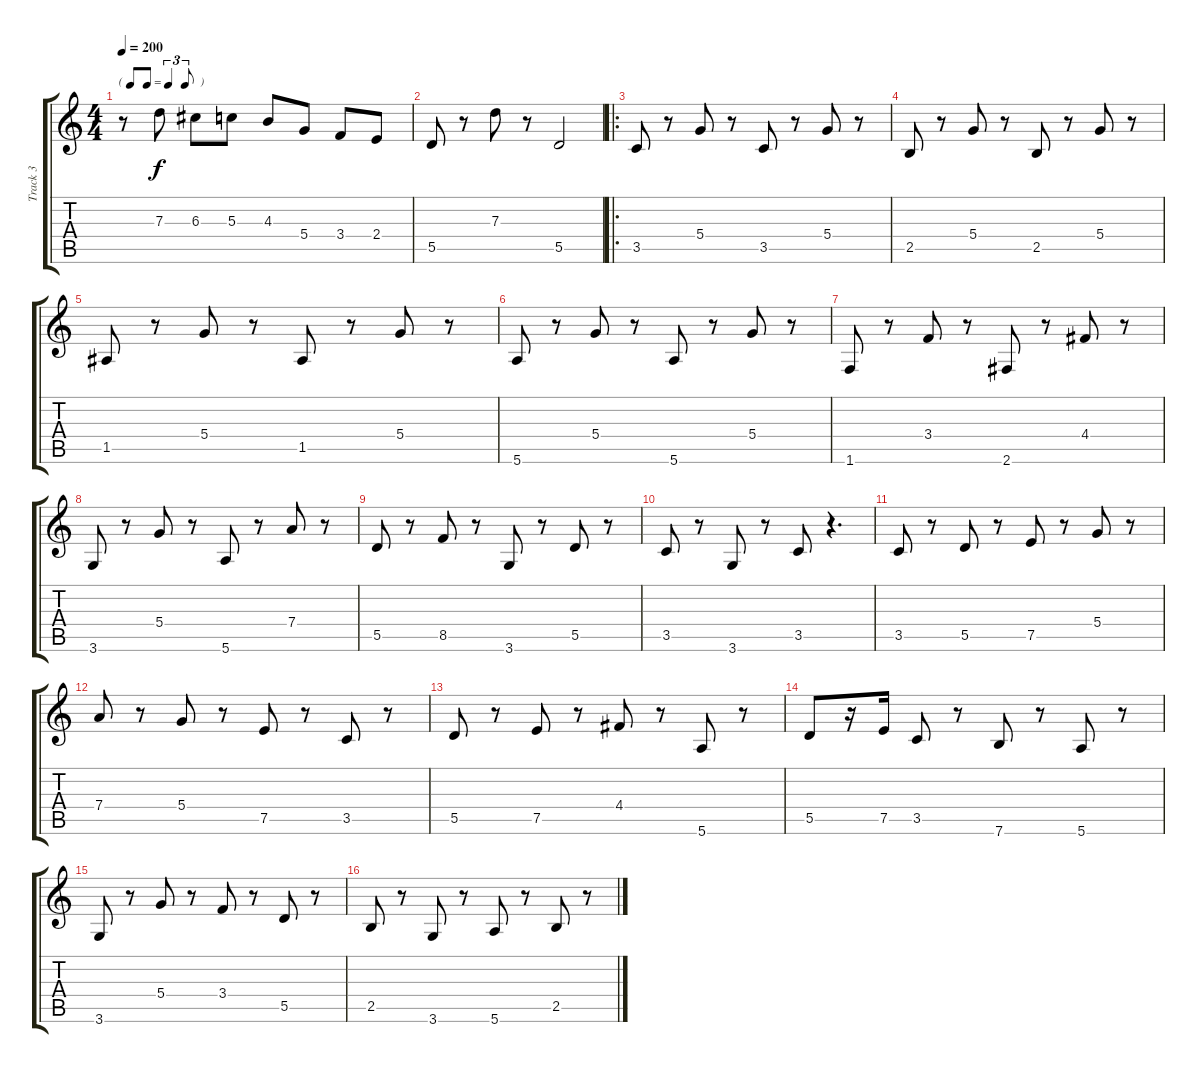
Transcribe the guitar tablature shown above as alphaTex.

\track ("Track 3" "Track 3") {instrument acousticbass}
\staff {score tabs}
\tuning (E4 B3 G3 D3 A2 E2) {hide}
\ts (4 4)
\tf triplet8th
\tempo 200
\clef g2
\ks c
r.8{dy f instrument acousticbass} 7.3.8 6.3.8 5.3.8 4.3.8 5.4.8 3.4.8 2.4.8 |
5.5.8 r.8 7.3.8 r.8 5.5.2 |
\ro
3.5.8 r.8 5.4.8 r.8 3.5.8 r.8 5.4.8 r.8 |
2.5.8 r.8 5.4.8 r.8 2.5.8 r.8 5.4.8 r.8 |
1.5.8 r.8 5.4.8 r.8 1.5.8 r.8 5.4.8 r.8 |
5.6.8 r.8 5.4.8 r.8 5.6.8 r.8 5.4.8 r.8 |
1.6.8 r.8 3.4.8 r.8 2.6.8 r.8 4.4.8 r.8 |
3.6.8 r.8 5.4.8 r.8 5.6.8 r.8 7.4.8 r.8 |
5.5.8 r.8 8.5.8 r.8 3.6.8 r.8 5.5.8 r.8 |
3.5.8 r.8 3.6.8 r.8 3.5.8 r.4{d} |
3.5.8 r.8 5.5.8 r.8 7.5.8 r.8 5.4.8 r.8 |
7.4.8 r.8 5.4.8 r.8 7.5.8 r.8 3.5.8 r.8 |
5.5.8 r.8 7.5.8 r.8 4.4.8 r.8 5.6.8 r.8 |
5.5.8 r.16 7.5.16 3.5.8 r.8 7.6.8 r.8 5.6.8 r.8 |
3.6.8 r.8 5.4.8 r.8 3.4.8 r.8 5.5.8 r.8 |
2.5.8 r.8 3.6.8 r.8 5.6.8 r.8 2.5.8 r.8
